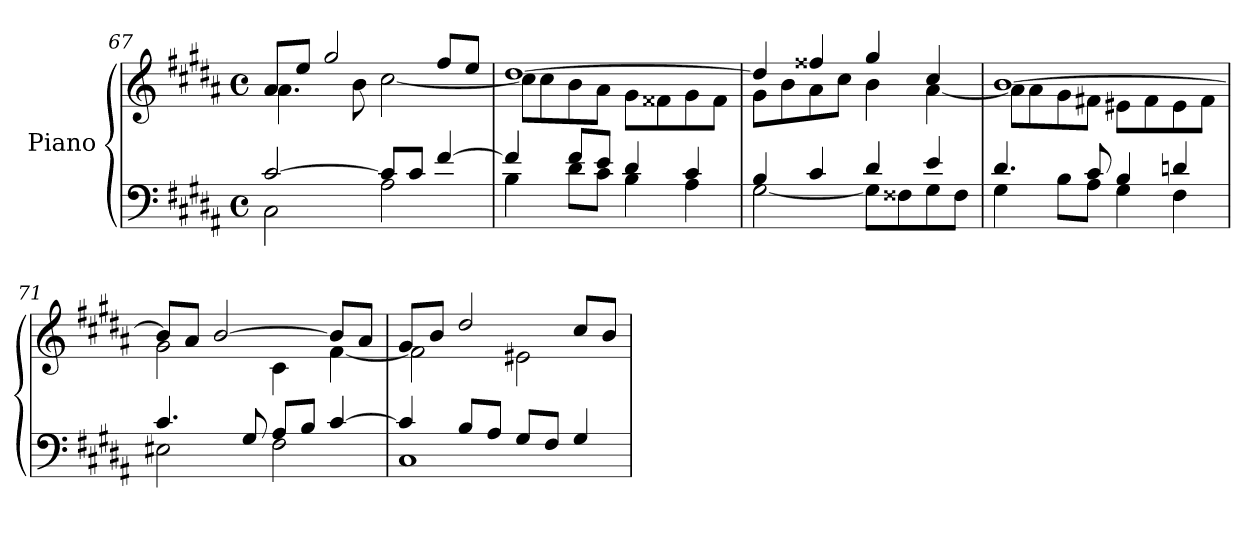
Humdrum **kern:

**kern	**kern
*part1	*part1
*staff2	*staff1
*I"Piano	*
!!LO:LB:g=z
*clefF4	*clefG2
*k[f#c#g#d#a#]	*k[f#c#g#d#a#]
*B:	*B:
*M4/4	*M4/4
*met(c)	*met(c)
=67	=67
*^	*^
[2c#/	2C#\	8a#L	4.a#\
.	.	8eeJ	.
.	.	2gg#/	.
.	.	.	8b\
8c#L]	2A#\	.	[2cc#\
8c#J	.	.	.
[4f#/	.	8ff#/L	.
.	.	8ee/J	.
=68	=68	=68	=68
4f#/]	4B\	[1dd#/	8cc#\L]
.	.	.	8cc#\
8f#L	8d#L	.	8b\
8eJ	8c#J	.	8a#\J
4d#/	4B\	.	8g#\L
.	.	.	8f##X\
4c#/	4A#\	.	8g#\
.	.	.	8f##\J
=69	=69	=69	=69
4B/	[2G#\	4dd#/]	8g#\L
.	.	.	8b\
4c#/	.	4ff##X/	8a#\
.	.	.	8cc#\J
4d#/	8G#\L]	4gg#/	4b\
.	8F##X\	.	.
4e	8G#\	4cc#/	[4a#\
.	8F##\J	.	.
=70	=70	=70	=70
4.d#/	4G#\	[1b/	8a#L]
.	.	.	8a#
.	8B\L	.	8g#
8c#/	8A#\J	.	8f#XJ
4B/	4G#\	.	8e#XL
.	.	.	8f#
4dn/	4F#\	.	8e#
.	.	.	8f#J
!!LO:LB:g=z	!!
=71	=71	=71	=71
4.c#/	2E#X\	8bL]	2g#\
.	.	8a#J	.
.	.	[2b/	.
8G#/	.	.	.
8A#L	2F#\	.	4c#\
8BJ	.	.	.
[4c#/	.	8bL]	[4f#\
.	.	8a#J	.
=72	=72	=72	=72
4c#/]	1C#\	8g#/L	2f#\]
.	.	8b/J	.
8B/L	.	2dd#/	.
8A#/J	.	.	.
8G#/L	.	.	2e#X\
8F#/J	.	.	.
4G#/	.	8cc#/L	.
.	.	8b/J	.
*v	*v	*	*
*	*v	*v
=	=
*-	*-
